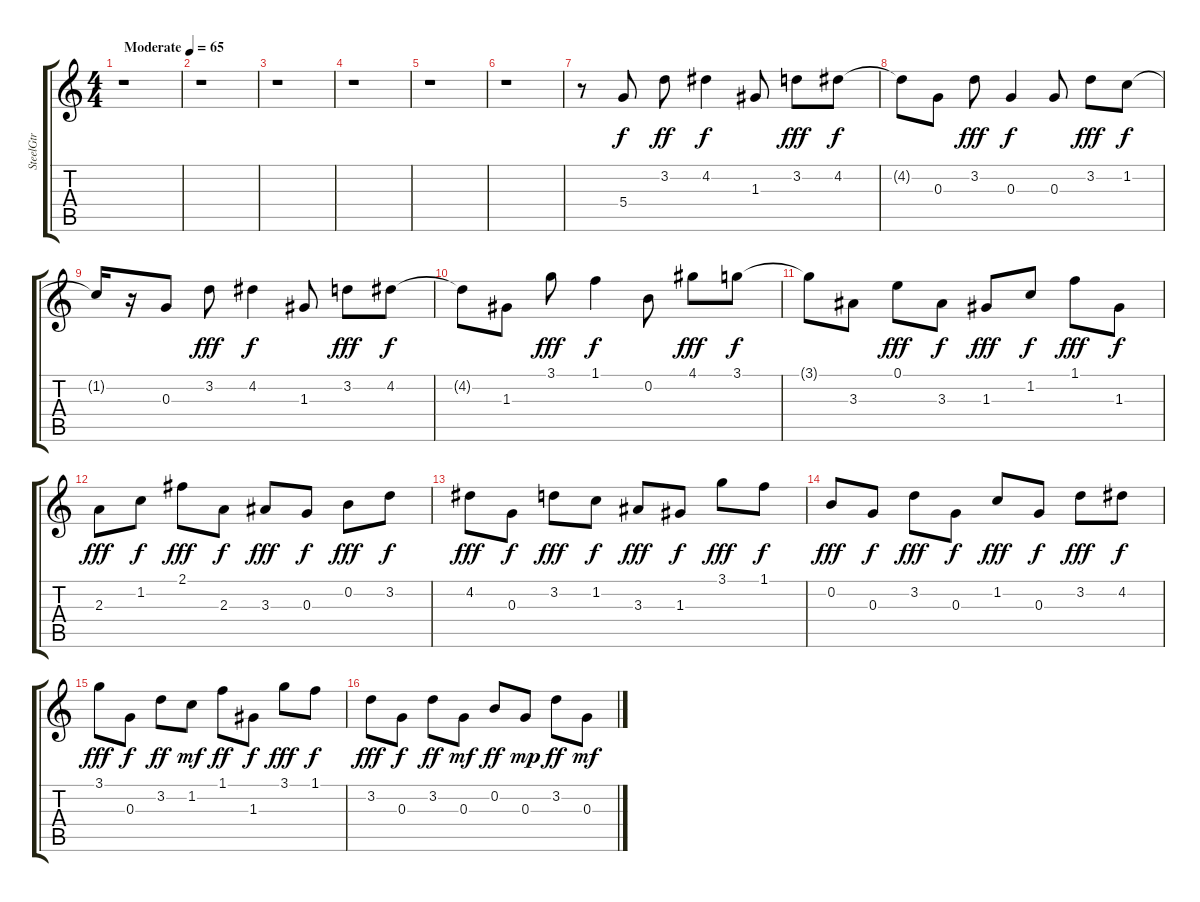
\track ("SteelGtr" "SteelGtr") {instrument acousticguitarsteel}
\staff {score tabs}
\tuning (E4 B3 G3 D3 A2 E2) {hide}
\ts (4 4)
\tempo (65 "Moderate")
\clef g2
\ks c
r.1{dy f instrument acousticguitarsteel} |
r.1 |
r.1 |
r.1 |
r.1 |
r.1 |
r.8 5.4.8 3.2.8{dy ff} 4.2.4{dy f} 1.3.8 3.2.8{dy fff} 4.2.8{dy f} |
4.2{t}.8 0.3.8 3.2.8{dy fff} 0.3.4{dy f} 0.3.8 3.2.8{dy fff} 1.2.8{dy f} |
1.2{t}.16 r.16 0.3.8 3.2.8{dy fff} 4.2.4{dy f} 1.3.8 3.2.8{dy fff} 4.2.8{dy f} |
4.2{t}.8 1.3.8 3.1.8{dy fff} 1.1.4{dy f} 0.2.8 4.1.8{dy fff} 3.1.8{dy f} |
3.1{t}.8 3.3.8 0.1.8{dy fff} 3.3.8{dy f} 1.3.8{dy fff} 1.2.8{dy f} 1.1.8{dy fff} 1.3.8{dy f} |
2.3.8{dy fff} 1.2.8{dy f} 2.1.8{dy fff} 2.3.8{dy f} 3.3.8{dy fff} 0.3.8{dy f} 0.2.8{dy fff} 3.2.8{dy f} |
4.2.8{dy fff} 0.3.8{dy f} 3.2.8{dy fff} 1.2.8{dy f} 3.3.8{dy fff} 1.3.8{dy f} 3.1.8{dy fff} 1.1.8{dy f} |
0.2.8{dy fff} 0.3.8{dy f} 3.2.8{dy fff} 0.3.8{dy f} 1.2.8{dy fff} 0.3.8{dy f} 3.2.8{dy fff} 4.2.8{dy f} |
3.1.8{dy fff} 0.3.8{dy f} 3.2.8{dy ff} 1.2.8{dy mf} 1.1.8{dy ff} 1.3.8{dy f} 3.1.8{dy fff} 1.1.8{dy f} |
3.2.8{dy fff} 0.3.8{dy f} 3.2.8{dy ff} 0.3.8{dy mf} 0.2.8{dy ff} 0.3.8{dy mp} 3.2.8{dy ff} 0.3.8{dy mf}
